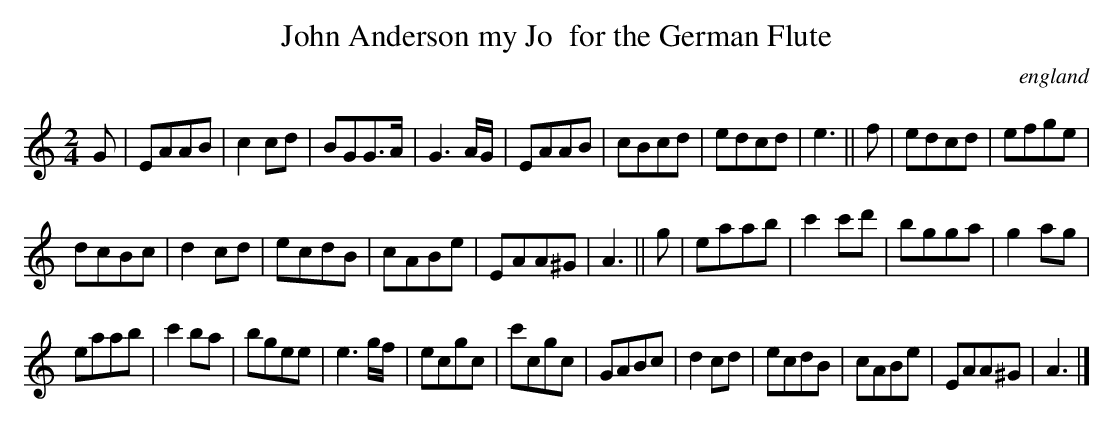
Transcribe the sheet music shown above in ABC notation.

X:1
T:John Anderson my Jo  for the German Flute
O:england
M:2/4
L:1/8
K:Am
G|\
EAAB| c2cd| BGG>A| G3A/G/|\
EAAB| cBcd| edcd| e3||\
f|\
edcd| efge|
dcBc| d2cd| ecdB| cABe| EAA^G| A3||\
g|\
eaab| c'2c'd'| bgga| g2ag|
eaab| c'2ba| bgee| e3 g/f/|\
ecgc| c'cgc| GABc| d2cd| ecdB| cABe| EAA^G| A3|]
